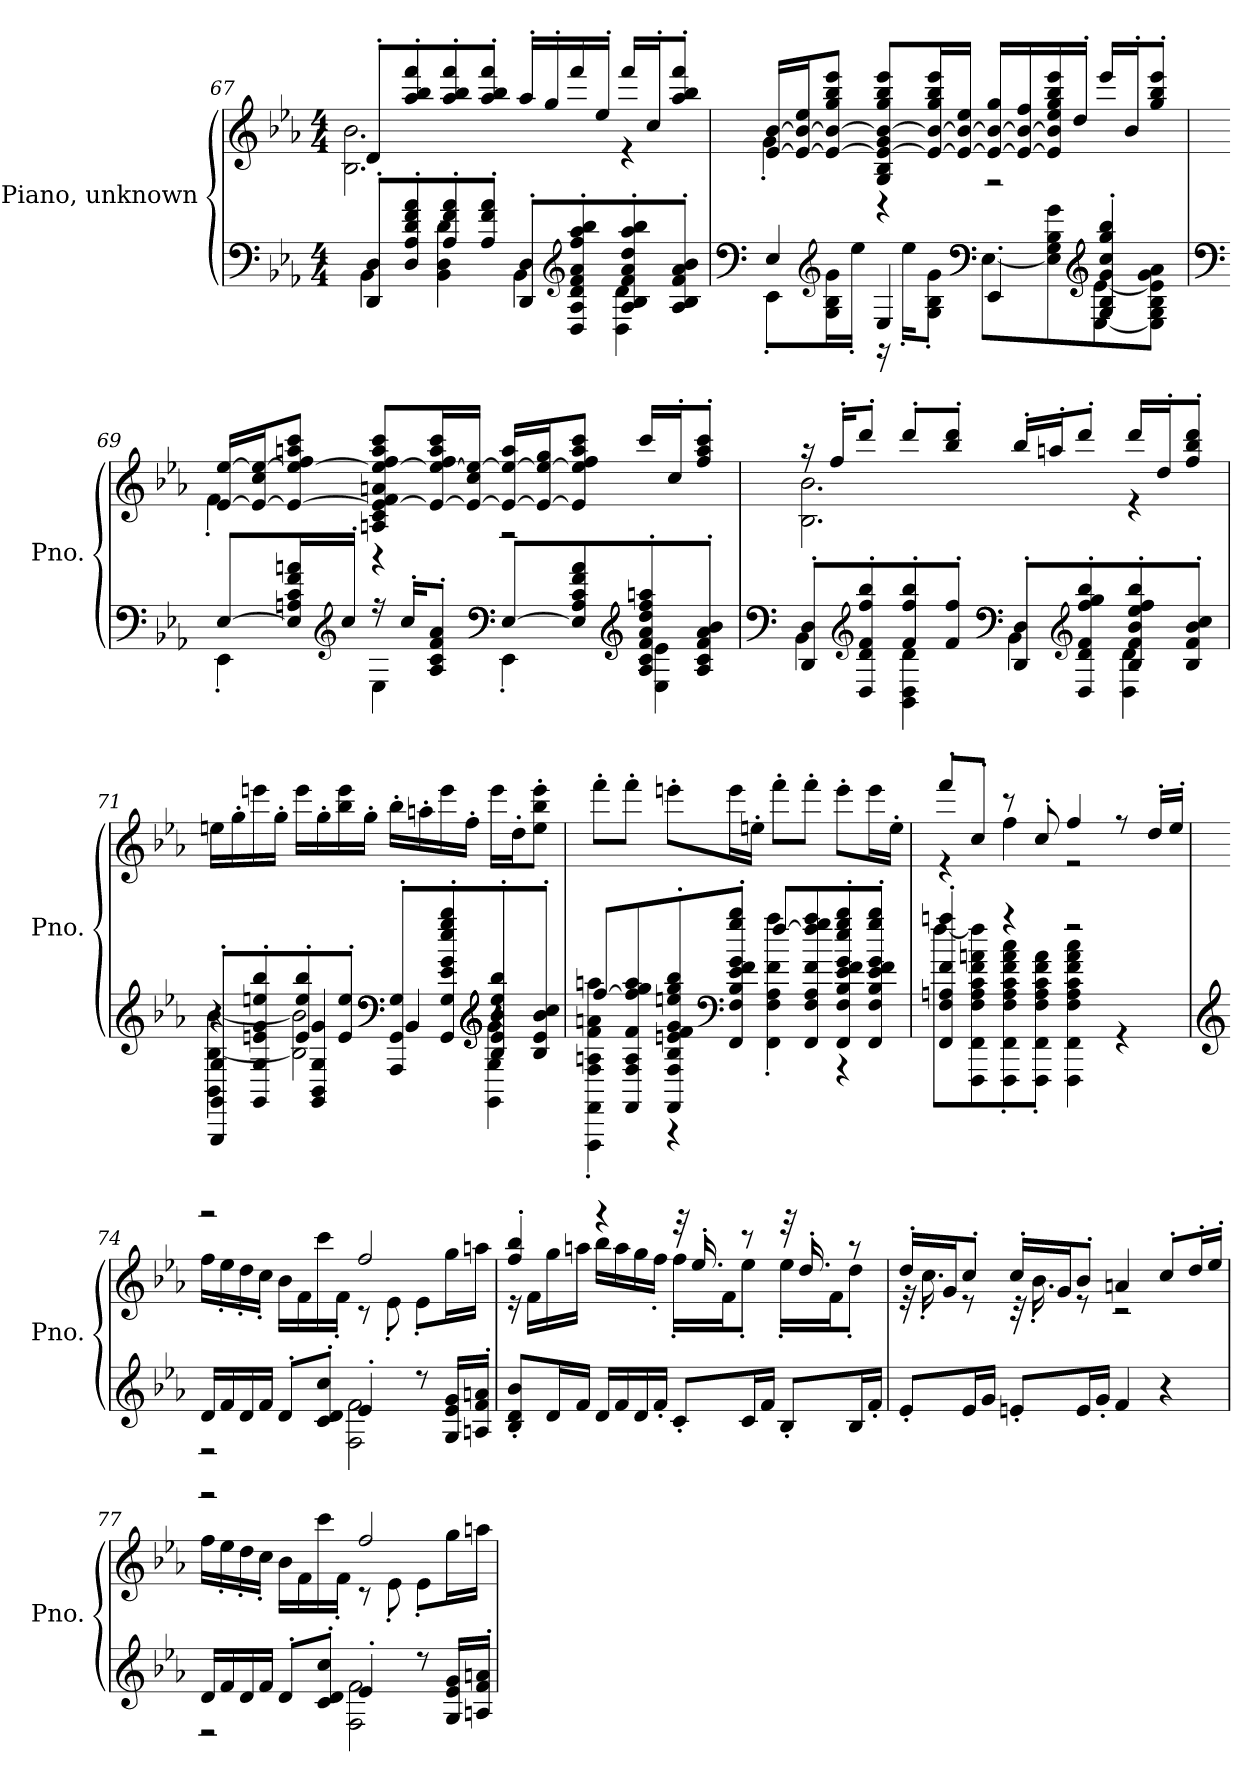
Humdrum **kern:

**kern	**kern
*part1	*part1
*staff2	*staff1
*I"Piano, unknown	*
*I'Pno.	*
!!LO:LB:g=z
*clefF4	*clefG2
*k[b-e-a-]	*k[b-e-a-]
*M4/4	*M4/4
=67	=67
*^	*^
8DD/' 8D/'L	4BB-\	8d'/L	2.B-\ 2.b-\
8D/' 8A-/' 8d/' 8f/' 8a-/'	.	8aa-/' 8bb-/' 8fff/'	.
8A-/' 8f/' 8a-/'	4BB-\ 4D\ 4d\	8aa-/' 8bb-/' 8fff/'	.
8A-/' 8f/' 8a-/'J	.	8aa-/' 8bb-/' 8fff/'J	.
8DD/' 8D/'L	4BB-\	16aa-'/LL	.
.	.	16gg'/	.
*clefG2	*	*	*
8D/' 8A-/' 8d/' 8f/' 8a-/' 8ff/' 8aa-/' 8bb-/'	.	16fff/	.
.	.	16ee-'/JJ	.
8A-/' 8B-/' 8f/' 8a-/' 8dd/' 8aa-/' 8bb-/'	4D\ 4d\	16fff/LL	4r
.	.	16cc'/J	.
8A-/' 8B-/' 8f/' 8a-/' 8b-/'J	.	8aa-/' 8bb-/' 8fff/'J	.
=68	=68	=68	=68
*clefF4	*	*	*
4E-/	8EE-'\L	[16e-/ [16b-/LL	4g'\
.	.	16e-/_ 16b-/_ 16ee-/J	.
*clefG2	*	*	*
.	16G\ 16B-\ 16g\L	8e-/_ 8b-/_ 8gg/ 8bb-/ 8eee-/J	.
.	16ee-'\JJ	.	.
4E-/	16r	8G/ 8B-/ 8e-/_ 8g/ 8b-/_ 8gg/ 8bb-/ 8eee-/L	4r
.	16ee-'\KL	.	.
.	8G\' 8B-\' 8g\'J	16e-/_ 16b-/_ 16gg/ 16bb-/ 16eee-/L	.
.	.	16e-/_ 16b-/_ 16ee-/JJ	.
*clefF4	*	*	*
4EE-'/	[8E-\L	16e-/_ 16b-/_ 16gg/LL	2r
.	.	16e-/_ 16b-/_ 16ff/	.
.	8E-\] 8G\ 8B-\ 8g\	16e-/] 16b-/] 16ee-/ 16gg/ 16bb-/ 16eee-/	.
.	.	16dd'/JJ	.
*clefG2	*	*	*
4G/' 4B-/' 4g/' 4cc/' 4gg/' 4bb-/'	[8E-\ [8e-\	16eee-/LL	.
.	.	16b-'/J	.
.	8E-\] 8G\ 8B-\ 8e-\] 8g\ 8a-\J	8gg/' 8bb-/' 8eee-/'J	.
!!LO:PB:g=z	!!
=69	=69	=69	=69
*clefF4	*	*	*
[8E-/L	4EE-'\	[16e-/ [16ee-/LL	4f'\
.	.	16e-/_ 16cc/ 16ee-/_J	.
16E-/] 16An/ 16c/ 16f/ 16an/L	.	8e-/_ 8ee-/_ 8ff/ 8aan/ 8ccc/J	.
*clefG2	*	*	*
16cc'/JJ	.	.	.
16r	4E-\	8An/ 8c/ 8e-/_ 8f/ 8an/ 8ee-/_ 8ff/ 8aa/ 8ccc/L	4r
16cc'/KL	.	.	.
8A/' 8c/' 8f/' 8a/'J	.	16e-/_ 16ee-/_ 16ff/ 16aa/ 16ccc/L	.
.	.	16e-/_ 16cc/ 16ee-/_JJ	.
*clefF4	*	*	*
[8E-/L	4EE-'\	16e-/_ 16ee-/_ 16aa/LL	2r
.	.	16e-/_ 16ee-/_ 16gg/J	.
8E-/] 8A/ 8c/ 8f/ 8a/	.	8e-/] 8ee-/] 8ff/ 8aa/ 8ccc/J	.
*clefG2	*	*	*
8A/' 8c/' 8f/' 8a/' 8dd/' 8ff/' 8aan/'	4E-\ 4e-\	16ccc/LL	.
.	.	16cc'/J	.
8A/' 8c/' 8f/' 8a/' 8b-/'J	.	8ff/' 8aa/' 8ccc/'J	.
=70	=70	=70	=70
*clefF4	*	*	*
8DD/' 8D/'L	4BB-\	16r	2.B-\ 2.b-\
.	.	16ff'/KL	.
*clefG2	*	*	*
8D/' 8d/' 8f/' 8ff/' 8bb-/'	.	8ddd'/J	.
8f/' 8ff/' 8bb-/'	4BB-\ 4D\ 4d\	8ddd'/L	.
8f/' 8ff/'J	.	8bb-/' 8ddd/'J	.
*clefF4	*	*	*
8DD/' 8D/'L	4BB-\	16bb-'/LL	.
.	.	16aan'/J	.
*clefG2	*	*	*
8D/' 8d/' 8f/' 8ff/' 8gg/' 8bb-/'	.	8ddd'/J	.
8B-/' 8f/' 8b-/' 8ee-/' 8ff/' 8bb-/'	4D\ 4d\	16ddd/LL	4r
.	.	16dd'/J	.
8B-/' 8f/' 8b-/' 8cc/'J	.	8ff/' 8bb-/' 8ddd/'J	.
*	*	*v	*v
!!LO:LB:g=z
=71	=71	=71
*	*^	*
8GGG/' 8GG/' 8G/'L	4BB-\ [4B-\ [4b-\	4r	16een\LL
.	.	.	16gg'\
8GG/' 8G/' 8en/' 8g/' 8een/' 8bb-/'	.	.	16eeen\
.	.	.	16gg'\JJ
8e/' 8ee/' 8bb-/'	2B-\] 2b-\]	4GG/ 4BB-/ 4G/ 4g/	16eee\LL
.	.	.	16gg'\
8e/' 8ee/'J	.	.	16bb-\ 16eee\
.	.	.	16gg'\JJ
*clefF4	*	*	*
8AAA-/' 8GG/' 8G/'L	.	4BB-/	16bb-'\LL
.	.	.	16aan'\
8GG/' 8G/' 8e/' 8g/' 8ee/' 8gg/' 8bb-/'	.	.	16eee\
.	.	.	16ff'\JJ
*clefG2	*	*	*
8B-/' 8e/' 8b-/' 8ee/' 8bb-/'	4GG\ 4G\ 4g\	4r	16eee\LL
.	.	.	16dd'\J
8B-/' 8e/' 8b-/' 8cc/'J	.	.	8ee\' 8bb-\' 8eee\'J
*	*v	*v	*
=72	=72	=72
[8ff/L	4FFF\' 4FF\' 4F\' 4An\' 4f\' 4an\' 4aan\'	8fff'\L
8FF/ 8F/ 8A/ 8f/ 8ff/] 8gg/ 8aa/	.	8fff'\J
8FF/' 8F/' 8B-/' 8en/' 8f/' 8g/' 8een/' 8gg/' 8bb-/'	4r	8eeen'\L
*clefF4	*	*
8FF/' 8F/' 8B-/' 8e/' 8f/' 8g/' 8gg/' 8bb-/'J	.	16eee\L
.	.	16een'\JJ
[8ff/L	4FF\' 4F\' 4A\' 4f\' 4aa\'	8fff'\L
8FF/ 8F/ 8A/ 8f/ 8ff/] 8gg/ 8aa/	.	8fff'\J
8FF/' 8F/' 8B-/' 8e/' 8f/' 8g/' 8ee/' 8gg/' 8bb-/'	4r	8eee'\L
8FF/' 8F/' 8B-/' 8e/' 8f/' 8g/' 8gg/' 8bb-/'J	.	16eee\L
.	.	16ee'\JJ
!!LO:LB:g=z
=73	=73	=73
*	*	*^
4FF/' 4F/' 4An/' 4f/' 4aan/'	[8ff\L	8fff'/L	4r
.	8FFF\ 8FF\ 8F\ 8A\ 8c\ 8f\ 8an\ 8ff\]	8cc'/J	.
4r	8FFF\' 8FF\' 8F\' 8A\' 8c\' 8f\' 8a\' 8cc\'	8r	4ff\
.	8FFF\' 8FF\' 8F\' 8A\' 8c\' 8f\' 8a\'J	8cc'/	.
2r	4FFF\ 4FF\ 4F\ 4A\ 4c\ 4f\ 4a\ 4cc\	4ff/	2r
.	4r	8r	.
.	.	16dd'/LL	.
.	.	16ee-'/JJ	.
=74	=74	=74	=74
*clefG2	*	*	*
16d/LL	2r	2r	16ff\LL
16f/	.	.	16ee-'\
16d/	.	.	16dd'\
16f/JJ	.	.	16cc'\JJ
8d'/L	.	.	16b-\LL
.	.	.	16f\
8c/' 8d/' 8cc/'J	.	.	16ccc\
.	.	.	16f'\JJ
4e-'/	2F\ 2f\	2ff/	8r
.	.	.	8e-'\
8r	.	.	8e-'\L
16G/ 16e-/ 16g/LL	.	.	16gg\L
16An/' 16f/' 16an/'JJ	.	.	16aan\JJ
*v	*v	*	*
!!LO:LB:g=z	!!
=75	=75	=75
8B-/' 8d/' 8b-/'L	4ff/' 4bb-/'	16r
.	.	16f\LL
16d/L	.	16gg\
16f/JJ	.	16aan\JJ
16d/LL	4r	16bb-\LL
16f/	.	16aa\
16d/	.	16gg\
16f'/JJ	.	16ff'\JJ
8c'/L	32r	16ff'\LL
.	16.ee-'/	.
.	.	16f\J
16c/L	8r	8ee-'\J
16f/JJ	.	.
8B-'/L	32r	16ee-'\LL
.	16.dd'/	.
.	.	16f\J
16B-/L	8r	8dd'\J
16f'/JJ	.	.
=76	=76	=76
8e-'/L	16dd'/LL	32r
.	.	16.cc'\
.	16g/J	.
16e-/L	8cc'/J	8r
16g/JJ	.	.
8en'/L	16cc'/LL	32r
.	.	16.b-'\
.	16g/J	.
16e/L	8b-'/J	8r
16g'/JJ	.	.
4f/	4an/	2r
4r	8cc'/L	.
.	16dd'/L	.
.	16ee-'/JJ	.
!!LO:LB:g=z	!!
=77	=77	=77
*^	*	*
16d/LL	2r	2r	16ff\LL
16f/	.	.	16ee-'\
16d/	.	.	16dd'\
16f/JJ	.	.	16cc'\JJ
8d'/L	.	.	16b-\LL
.	.	.	16f\
8c/' 8d/' 8cc/'J	.	.	16ccc\
.	.	.	16f'\JJ
4e-'/	2F\ 2f\	2ff/	8r
.	.	.	8e-'\
8r	.	.	8e-'\L
16G/ 16e-/ 16g/LL	.	.	16gg\L
16An/' 16f/' 16an/'JJ	.	.	16aan\JJ
*v	*v	*	*
*	*v	*v
=	=
*-	*-
